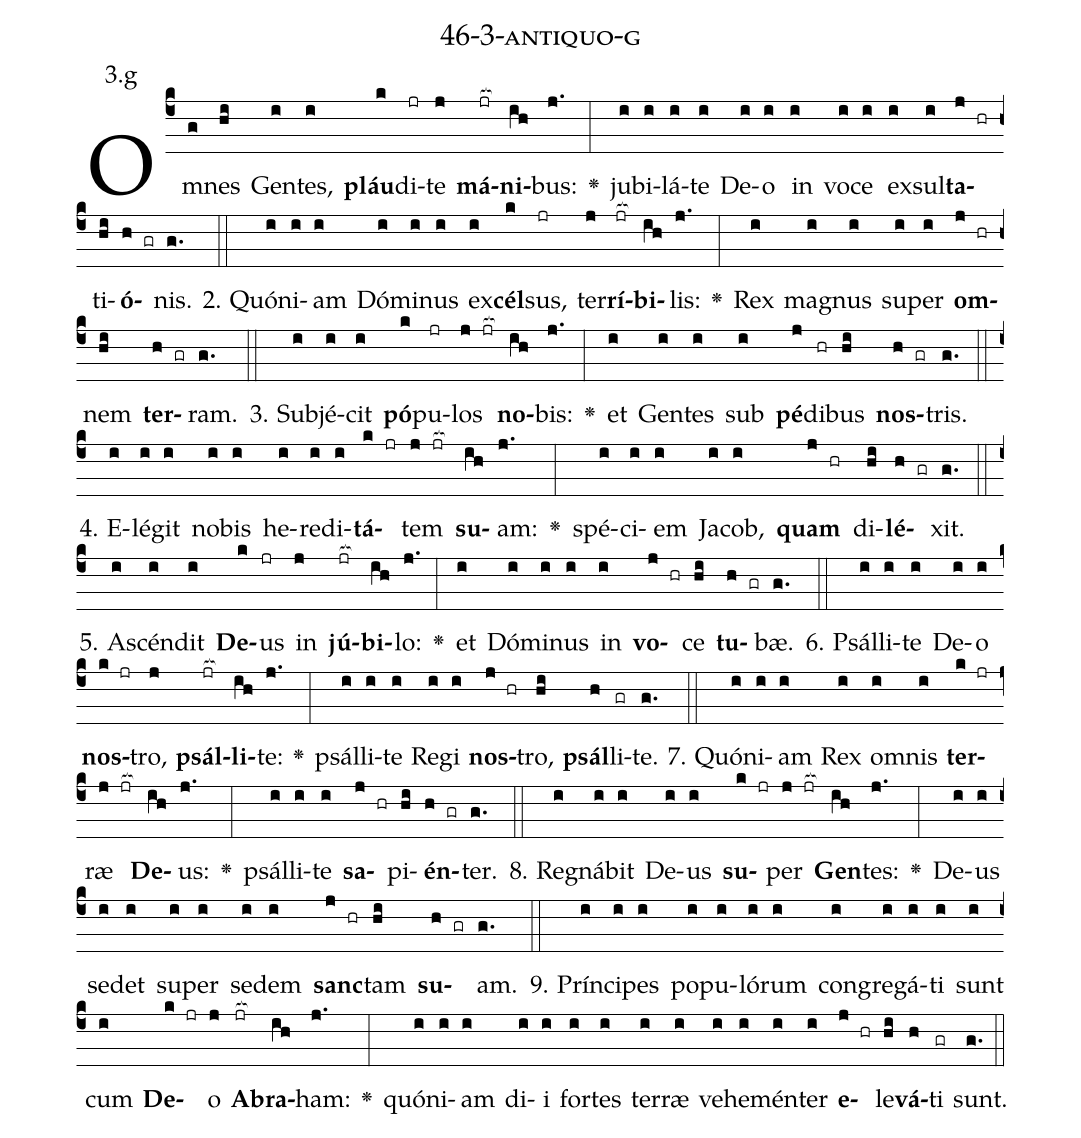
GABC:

name: 46-3-antiquo-g;
annotation: 3.g;
%%
(c4)Om(g)nes(hi) Gen(i)tes,(i) <b>pláu</b>(k)di(jr)te(j) <b>má</b>(jr[ocb:1{])<b>ni</b>(ih[ocb:0}])bus:(j.) <v>\greheightstar</v>(:) ju(i)bi(i)lá(i)te(i) De(i)o(i) in(i) vo(i)ce(i) ex(i)sul(i)<b>ta</b>(j hr)ti(hi)<b>ó</b>(h gr)nis.(g.) (::)
2. Quón(i)i(i)am(i) Dó(i)mi(i)nus(i) ex(i)<b>cél</b>(k)sus,(jr) ter(j)<b>rí</b>(jr[ocb:1{])<b>bi</b>(ih[ocb:0}])lis:(j.) <v>\greheightstar</v>(:) Rex(i) ma(i)gnus(i) su(i)per(i) <b>om</b>(j hr)nem(hi) <b>ter</b>(h gr)ram.(g.) (::)
3. Sub(i)jé(i)cit(i) <b>pó</b>(k)pu(jr)los(j jr[ocb:1{]) <b>no</b>(ih[ocb:0}])bis:(j.) <v>\greheightstar</v>(:) et(i) Gen(i)tes(i) sub(i) <b>pé</b>(j)di(hr)bus(hi) <b>nos</b>(h gr)tris.(g.) (::)
4. E(i)lé(i)git(i) no(i)bis(i) he(i)re(i)di(i)<b>tá</b>(k jr)tem(j jr[ocb:1{]) <b>su</b>(ih[ocb:0}])am:(j.) <v>\greheightstar</v>(:) spé(i)ci(i)em(i) Ja(i)cob,(i) <b>quam</b>(j hr) di(hi)<b>lé</b>(h gr)xit.(g.) (::)
5. A(i)scén(i)dit(i) <b>De</b>(k)us(jr) in(j) <b>jú</b>(jr[ocb:1{])<b>bi</b>(ih[ocb:0}])lo:(j.) <v>\greheightstar</v>(:) et(i) Dó(i)mi(i)nus(i) in(i) <b>vo</b>(j hr)ce(hi) <b>tu</b>(h gr)bæ.(g.) (::)
6. Psál(i)li(i)te(i) De(i)o(i) <b>nos</b>(k jr)tro,(j) <b>psál</b>(jr[ocb:1{])<b>li</b>(ih[ocb:0}])te:(j.) <v>\greheightstar</v>(:) psál(i)li(i)te(i) Re(i)gi(i) <b>nos</b>(j hr)tro,(hi) <b>psál</b>(h)li(gr)te.(g.) (::)
7. Quón(i)i(i)am(i) Rex(i) om(i)nis(i) <b>ter</b>(k jr)ræ(j jr[ocb:1{]) <b>De</b>(ih[ocb:0}])us:(j.) <v>\greheightstar</v>(:) psál(i)li(i)te(i) <b>sa</b>(j hr)pi(hi)<b>én</b>(h gr)ter.(g.) (::)
8. Re(i)gná(i)bit(i) De(i)us(i) <b>su</b>(k jr)per(j jr[ocb:1{]) <b>Gen</b>(ih[ocb:0}])tes:(j.) <v>\greheightstar</v>(:) De(i)us(i) se(i)det(i) su(i)per(i) se(i)dem(i) <b>sanc</b>(j hr)tam(hi) <b>su</b>(h gr)am.(g.) (::)
9. Prín(i)ci(i)pes(i) po(i)pu(i)ló(i)rum(i) con(i)gre(i)gá(i)ti(i) sunt(i) cum(i) <b>De</b>(k jr)o(j) <b>A</b>(jr[ocb:1{])<b>bra</b>(ih[ocb:0}])ham:(j.) <v>\greheightstar</v>(:) quón(i)i(i)am(i) di(i)i(i) for(i)tes(i) ter(i)ræ(i) ve(i)he(i)mén(i)ter(i) <b>e</b>(j hr)le(hi)<b>vá</b>(h)ti(gr) sunt.(g.) (::)
